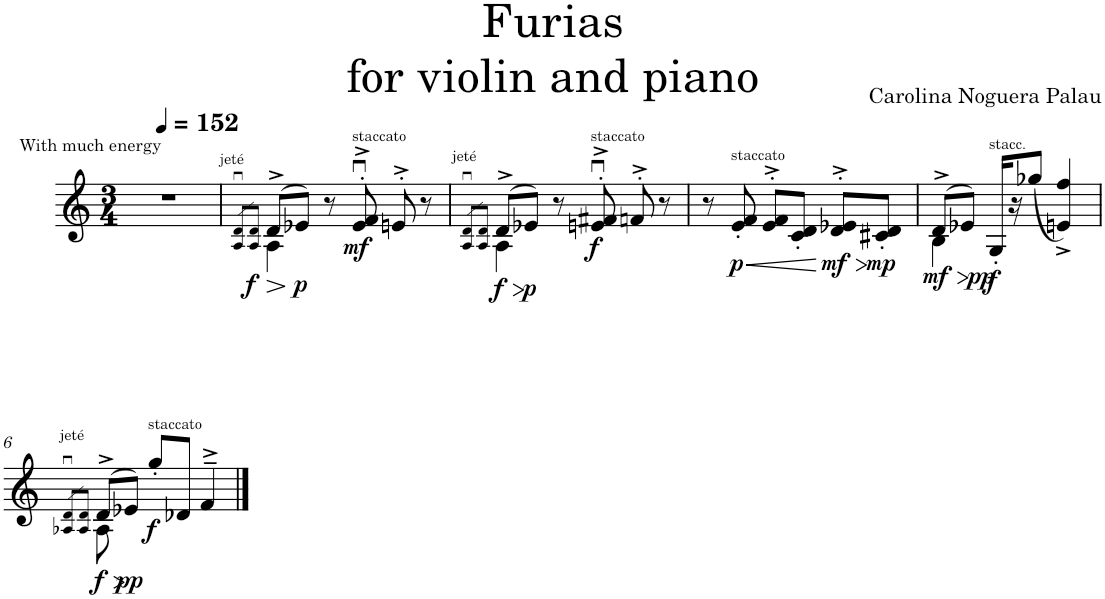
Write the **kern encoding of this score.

**kern	**dynam
*part1	*part1
*staff1	*staff1
*I"Violin	*
*I'Vln.	*
*clefG2	*
*k[]	*
*M3/4	*
*MM152	*
=1	=1
!LO:TX:a:t=With much energy	!
2.r	.
=2	=2
8qA/u 8qd/uL	.
8qA/ 8qd/J	.
!LO:TX:a:t=jeté	!
!	!LO:HP:b
*^	*
!	!	!LO:DY:n=1:b
(>8d^/L	4A\	> f
!	!	!LO:DY:n=2:b
8e-X/J)	.	] p
8r	2ryy	.
!LO:TX:a:t=staccato	!	!
!	!	!LO:DY:n=3:b
8e-/u'>^> 8f/u'>^>	.	mf
8en'>^>/	.	.
8r	.	.
=3	=3	=3
8qA/u 8qd/uL	.	.
8qA/ 8qd/J	.	.
!LO:TX:a:t=jeté	!	!
!	!	!LO:HP:b
!	!	!LO:DY:n=1:b
(>8d^/L	4A\	> f
!	!	!LO:DY:n=2:b
8e-X/J)	.	] p
8r	2ryy	.
!LO:TX:a:t=staccato	!	!
!	!	!LO:DY:n=3:b
8en/u'>^> 8f#X/u'>^>	.	f
8fn'>^>/	.	.
8r	.	.
*v	*v	*
=4	=4
8r	.
!LO:TX:a:t=staccato	!
!	!LO:HP:b
!	!LO:DY:n=1:b
8e/' 8f/'	< p
8e/'>^> 8f/'>^>L	.
8c/' 8d/'J	.
!	!LO:HP:n=1:b
!	!LO:DY:n=2:b
8d/'>^> 8e-X/'>^>L	[ > mf
!	!LO:DY:n=3:b
8c#X/' 8d/'J	] mp
=5	=5
!	!LO:HP:b
*^	*
!	!	!LO:DY:n=1:b
(>8d^/L	4B\	> mf
8e-X/J)	.	.
!LO:TX:a:t=stacc.	!	!
!	!	!LO:DY:n=2:b
!	!	!LO:DY:n=3:b
16G'/LL	2ryy	] pp f
16r	.	.
(<8gg-X/J	.	.
4en/^ 4ff/^)	.	.
!!LO:LB:g=z	!!
=6	=6	=6
8qA-X/u 8qd/uL	.	.
8qA-/ 8qd/J	.	.
!LO:TX:a:t=jeté	!	!
!	!	!LO:HP:b
!	!	!LO:DY:n=1:b
(>8d^/L	8A-\	> f
!	!	!LO:DY:n=2:b
8e-X/J)	2ryy	] pp
!LO:TX:a:t=staccato	!	!
!	!	!LO:DY:n=3:b
8gg'/L	.	f
8d-X/J	.	.
4f~>^>/	.	.
.	8ryy	.
*v	*v	*
==	==
*-	*-
